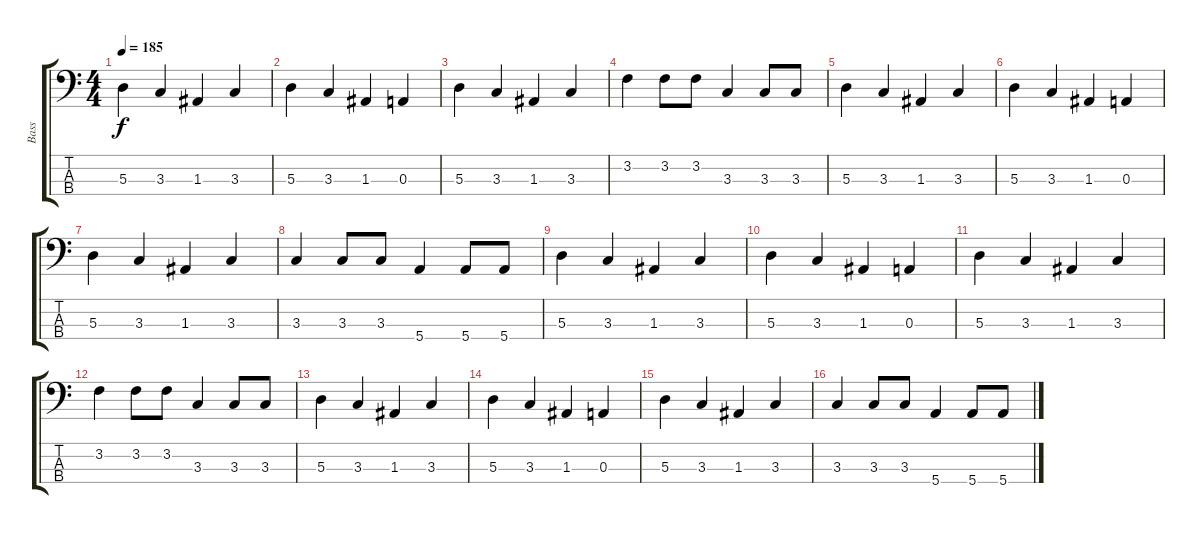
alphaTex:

\track ("Bass" "Bass") {instrument electricbassfinger}
\staff {score tabs}
\tuning (G2 D2 A1 E1) {hide}
\ts (4 4)
\tempo 185
\clef f4
\ks c
5.3.4{dy f instrument electricbassfinger} 3.3.4 1.3.4 3.3.4 |
5.3.4 3.3.4 1.3.4 0.3.4 |
5.3.4 3.3.4 1.3.4 3.3.4 |
3.2.4 3.2.8 3.2.8 3.3.4 3.3.8 3.3.8 |
5.3.4 3.3.4 1.3.4 3.3.4 |
5.3.4 3.3.4 1.3.4 0.3.4 |
5.3.4 3.3.4 1.3.4 3.3.4 |
3.3.4 3.3.8 3.3.8 5.4.4 5.4.8 5.4.8 |
5.3.4 3.3.4 1.3.4 3.3.4 |
5.3.4 3.3.4 1.3.4 0.3.4 |
5.3.4 3.3.4 1.3.4 3.3.4 |
3.2.4 3.2.8 3.2.8 3.3.4 3.3.8 3.3.8 |
5.3.4 3.3.4 1.3.4 3.3.4 |
5.3.4 3.3.4 1.3.4 0.3.4 |
5.3.4 3.3.4 1.3.4 3.3.4 |
3.3.4 3.3.8 3.3.8 5.4.4 5.4.8 5.4.8
